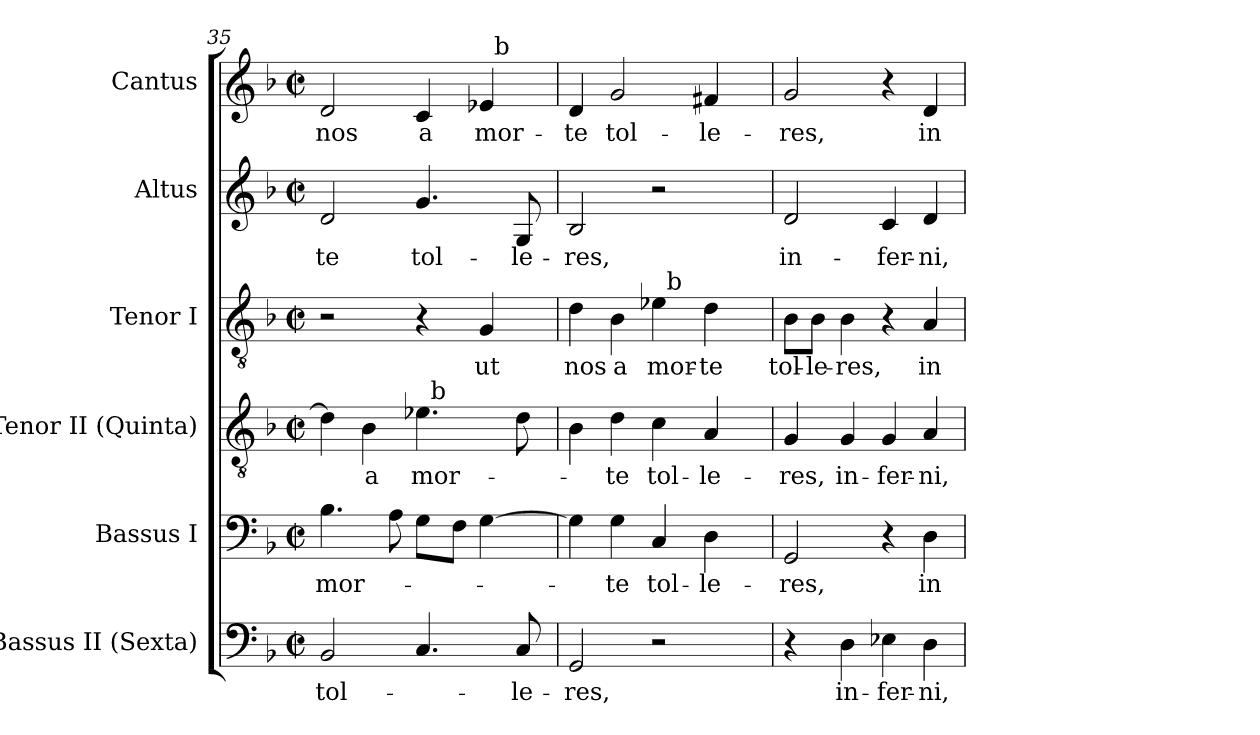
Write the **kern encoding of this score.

**kern	**text	**kern	**text	**kern	**text	**kern	**text	**kern	**text	**kern	**text
*part6	*part6	*part5	*part5	*part4	*part4	*part3	*part3	*part2	*part2	*part1	*part1
*staff6	*staff6	*staff5	*staff5	*staff4	*staff4	*staff3	*staff3	*staff2	*staff2	*staff1	*staff1
*I"Bassus II (Sexta)	*	*I"Bassus I	*	*I"Tenor II (Quinta)	*	*I"Tenor I	*	*I"Altus	*	*I"Cantus	*
*I'B.	*	*I'B.	*	*I'T.	*	*I'T.	*	*I'A.	*	*I'A.	*
*clefF4	*	*clefF4	*	*clefGv2	*	*clefGv2	*	*clefG2	*	*clefG2	*
*	*	*	*	*ITrd7c12	*	*ITrd7c12	*	*	*	*	*
*k[b-]	*	*k[b-]	*	*k[b-]	*	*k[b-]	*	*k[b-]	*	*k[b-]	*
*F:	*	*F:	*	*F:	*	*F:	*	*F:	*	*F:	*
*M2/2	*	*M2/2	*	*M2/2	*	*M2/2	*	*M2/2	*	*M2/2	*
*met(c|)	*	*met(c|)	*	*met(c|)	*	*met(c|)	*	*met(c|)	*	*met(c|)	*
=35	=35	=35	=35	=35	=35	=35	=35	=35	=35	=35	=35
!	!LO:LY:b:color=#000000	!	!	!	!	!	!	!	!	!	!
!	!	!	!LO:LY:b:color=#000000	!	!	!	!	!	!	!	!
!	!	!	!	!	!	!	!	!	!LO:LY:b:color=#000000	!	!
!	!	!	!	!	!	!	!	!	!	!	!LO:LY:b:color=#000000
*	*	*	*	*^	*	*	*	*	*	*^	*
2BB-i/	tol-	4.B-i\	mor-	4Di\]	2ryy	.	2r	.	2di/	-te	2di/	2ryy	nos
!	!	!	!	!	!	!LO:LY:b:color=#000000	!	!	!	!	!	!	!
.	.	.	.	4BB-i\	.	a	.	.	.	.	.	.	.
.	.	8Ai\	.	.	.	.	.	.	.	.	.	.	.
!	!	!	!	!	!	!LO:LY:b:color=#000000	!	!	!	!	!	!	!
!	!	!	!	!	!	!	!	!	!	!LO:LY:b:color=#000000	!	!	!
!	!	!	!	!	!	!	!	!	!	!	!	!	!LO:LY:b:color=#000000
4.Ci/	.	8Gi\L	.	4.E-i\	32ryy	mor-	4r	.	4.gi/	tol-	4ci/	4ryy	a
.	.	.	.	.	256ryy	.	.	.	.	.	.	.	.
!	!	!	!	!	!LO:TX:a:t=b	!	!	!	!	!	!	!	!
.	.	.	.	.	4ryy	.	.	.	.	.	.	.	.
.	.	8Fi\J	.	.	.	.	.	.	.	.	.	.	.
!	!	!	!	!	!	!	!	!LO:LY:b:color=#000000	!	!	!	!	!
!	!	!	!	!	!	!	!	!	!	!	!	!	!LO:LY:b:color=#000000
.	.	[>4Gi\	.	.	.	.	4GGi/	ut	.	.	4e-i/	32ryy	mor-
.	.	.	.	.	.	.	.	.	.	.	.	256ryy	.
!	!	!	!	!	!	!	!	!	!	!	!	!LO:TX:a:t=b	!
.	.	.	.	.	8ryy	.	.	.	.	.	.	8ryy	.
!	!LO:LY:b:color=#000000	!	!	!	!	!	!	!	!	!	!	!	!
!	!	!	!	!	!	!	!	!	!	!LO:LY:b:color=#000000	!	!	!
8Ci/	-le-	.	.	8Di\	.	.	.	.	8Gi/	-le-	.	.	.
.	.	.	.	.	16ryy	.	.	.	.	.	.	16ryy	.
.	.	.	.	.	64..ryy	.	.	.	.	.	.	64..ryy	.
*	*	*	*	*v	*v	*	*	*	*	*	*v	*v	*
=36	=36	=36	=36	=36	=36	=36	=36	=36	=36	=36	=36
*	*	*	*	*^	*	*	*	*	*	*^	*
!	!LO:LY:b:color=#000000	!	!	!	!	!	!	!	!	!	!	!	!
*	*	*	*	*v	*v	*	*	*	*	*	*v	*v	*
*	*	*	*	*^	*	*	*	*	*	*^	*
!	!	!	!	!	!	!	!	!LO:LY:b:color=#000000	!	!	!	!	!
*	*	*	*	*v	*v	*	*	*	*	*	*v	*v	*
*	*	*	*	*^	*	*	*	*	*	*^	*
!	!	!	!	!	!	!	!	!	!	!LO:LY:b:color=#000000	!	!	!
*	*	*	*	*v	*v	*	*	*	*	*	*v	*v	*
*	*	*	*	*^	*	*	*	*	*	*^	*
!	!	!	!	!	!	!	!	!	!	!	!	!	!LO:LY:b:color=#000000
*	*	*	*	*v	*v	*	*^	*	*	*	*v	*v	*
2GGi/	-res,	4Gi\]	.	4BB-i\	.	4Di\	2ryy	nos	2B-i/	-res,	4di/	-te
!	!	!	!LO:LY:b:color=#000000	!	!	!	!	!	!	!	!	!
!	!	!	!	!	!LO:LY:b:color=#000000	!	!	!	!	!	!	!
!	!	!	!	!	!	!	!	!LO:LY:b:color=#000000	!	!	!	!
!	!	!	!	!	!	!	!	!	!	!	!	!LO:LY:b:color=#000000
.	.	4Gi\	-te	4Di\	-te	4BB-i\	.	a	.	.	2gi/	tol-
!	!	!	!LO:LY:b:color=#000000	!	!	!	!	!	!	!	!	!
!	!	!	!	!	!LO:LY:b:color=#000000	!	!	!	!	!	!	!
!	!	!	!	!	!	!	!	!LO:LY:b:color=#000000	!	!	!	!
2r	.	4Ci/	tol-	4Ci\	tol-	4E-i\	32ryy	mor-	2r	.	.	.
.	.	.	.	.	.	.	256ryy	.	.	.	.	.
!	!	!	!	!	!	!	!LO:TX:a:t=b	!	!	!	!	!
.	.	.	.	.	.	.	4ryy	.	.	.	.	.
!	!	!	!LO:LY:b:color=#000000	!	!	!	!	!	!	!	!	!
!	!	!	!	!	!LO:LY:b:color=#000000	!	!	!	!	!	!	!
!	!	!	!	!	!	!	!	!LO:LY:b:color=#000000	!	!	!	!
!	!	!	!	!	!	!	!	!	!	!	!	!LO:LY:b:color=#000000
.	.	4Di\	-le-	4AAi/	-le-	4Di\	.	-te	.	.	4f#Xi/	-le-
.	.	.	.	.	.	.	8ryy	.	.	.	.	.
.	.	.	.	.	.	.	16ryy	.	.	.	.	.
.	.	.	.	.	.	.	64..ryy	.	.	.	.	.
*	*	*	*	*	*	*v	*v	*	*	*	*	*
=37	=37	=37	=37	=37	=37	=37	=37	=37	=37	=37	=37
*	*	*	*	*	*	*^	*	*	*	*	*
!	!	!	!LO:LY:b:color=#000000	!	!	!	!	!	!	!	!	!
*	*	*	*	*	*	*v	*v	*	*	*	*	*
*	*	*	*	*	*	*^	*	*	*	*	*
!	!	!	!	!	!LO:LY:b:color=#000000	!	!	!	!	!	!	!
*	*	*	*	*	*	*v	*v	*	*	*	*	*
*	*	*	*	*	*	*^	*	*	*	*	*
!	!	!	!	!	!	!	!	!LO:LY:b:color=#000000	!	!	!	!
*	*	*	*	*	*	*v	*v	*	*	*	*	*
*	*	*	*	*	*	*^	*	*	*	*	*
!	!	!	!	!	!	!	!	!	!	!LO:LY:b:color=#000000	!	!
*	*	*	*	*	*	*v	*v	*	*	*	*	*
*	*	*	*	*	*	*^	*	*	*	*	*
!	!	!	!	!	!	!	!	!	!	!	!	!LO:LY:b:color=#000000
*	*	*	*	*	*	*v	*v	*	*	*	*	*
4r	.	2GGi/	-res,	4GGi/	-res,	8BB-i\L	tol-	2di/	in-	2gi/	-res,
!	!	!	!	!	!	!	!LO:LY:b:color=#000000	!	!	!	!
.	.	.	.	.	.	8BB-i\J	-le-	.	.	.	.
!	!LO:LY:b:color=#000000	!	!	!	!	!	!	!	!	!	!
!	!	!	!	!	!LO:LY:b:color=#000000	!	!	!	!	!	!
!	!	!	!	!	!	!	!LO:LY:b:color=#000000	!	!	!	!
4Di\	in-	.	.	4GGi/	in-	4BB-i\	-res,	.	.	.	.
!	!LO:LY:b:color=#000000	!	!	!	!	!	!	!	!	!	!
!	!	!	!	!	!LO:LY:b:color=#000000	!	!	!	!	!	!
!	!	!	!	!	!	!	!	!	!LO:LY:b:color=#000000	!	!
4E-Xi\	-fer-	4r	.	4GGi/	-fer-	4r	.	4ci/	-fer-	4r	.
!	!LO:LY:b:color=#000000	!	!	!	!	!	!	!	!	!	!
!	!	!	!LO:LY:b:color=#000000	!	!	!	!	!	!	!	!
!	!	!	!	!	!LO:LY:b:color=#000000	!	!	!	!	!	!
!	!	!	!	!	!	!	!LO:LY:b:color=#000000	!	!	!	!
!	!	!	!	!	!	!	!	!	!LO:LY:b:color=#000000	!	!
!	!	!	!	!	!	!	!	!	!	!	!LO:LY:b:color=#000000
4Di\	-ni,	4Di\	in-	4AAi/	-ni,	4AAi/	in-	4di/	-ni,	4di/	in-
=	=	=	=	=	=	=	=	=	=	=	=
*-	*-	*-	*-	*-	*-	*-	*-	*-	*-	*-	*-
